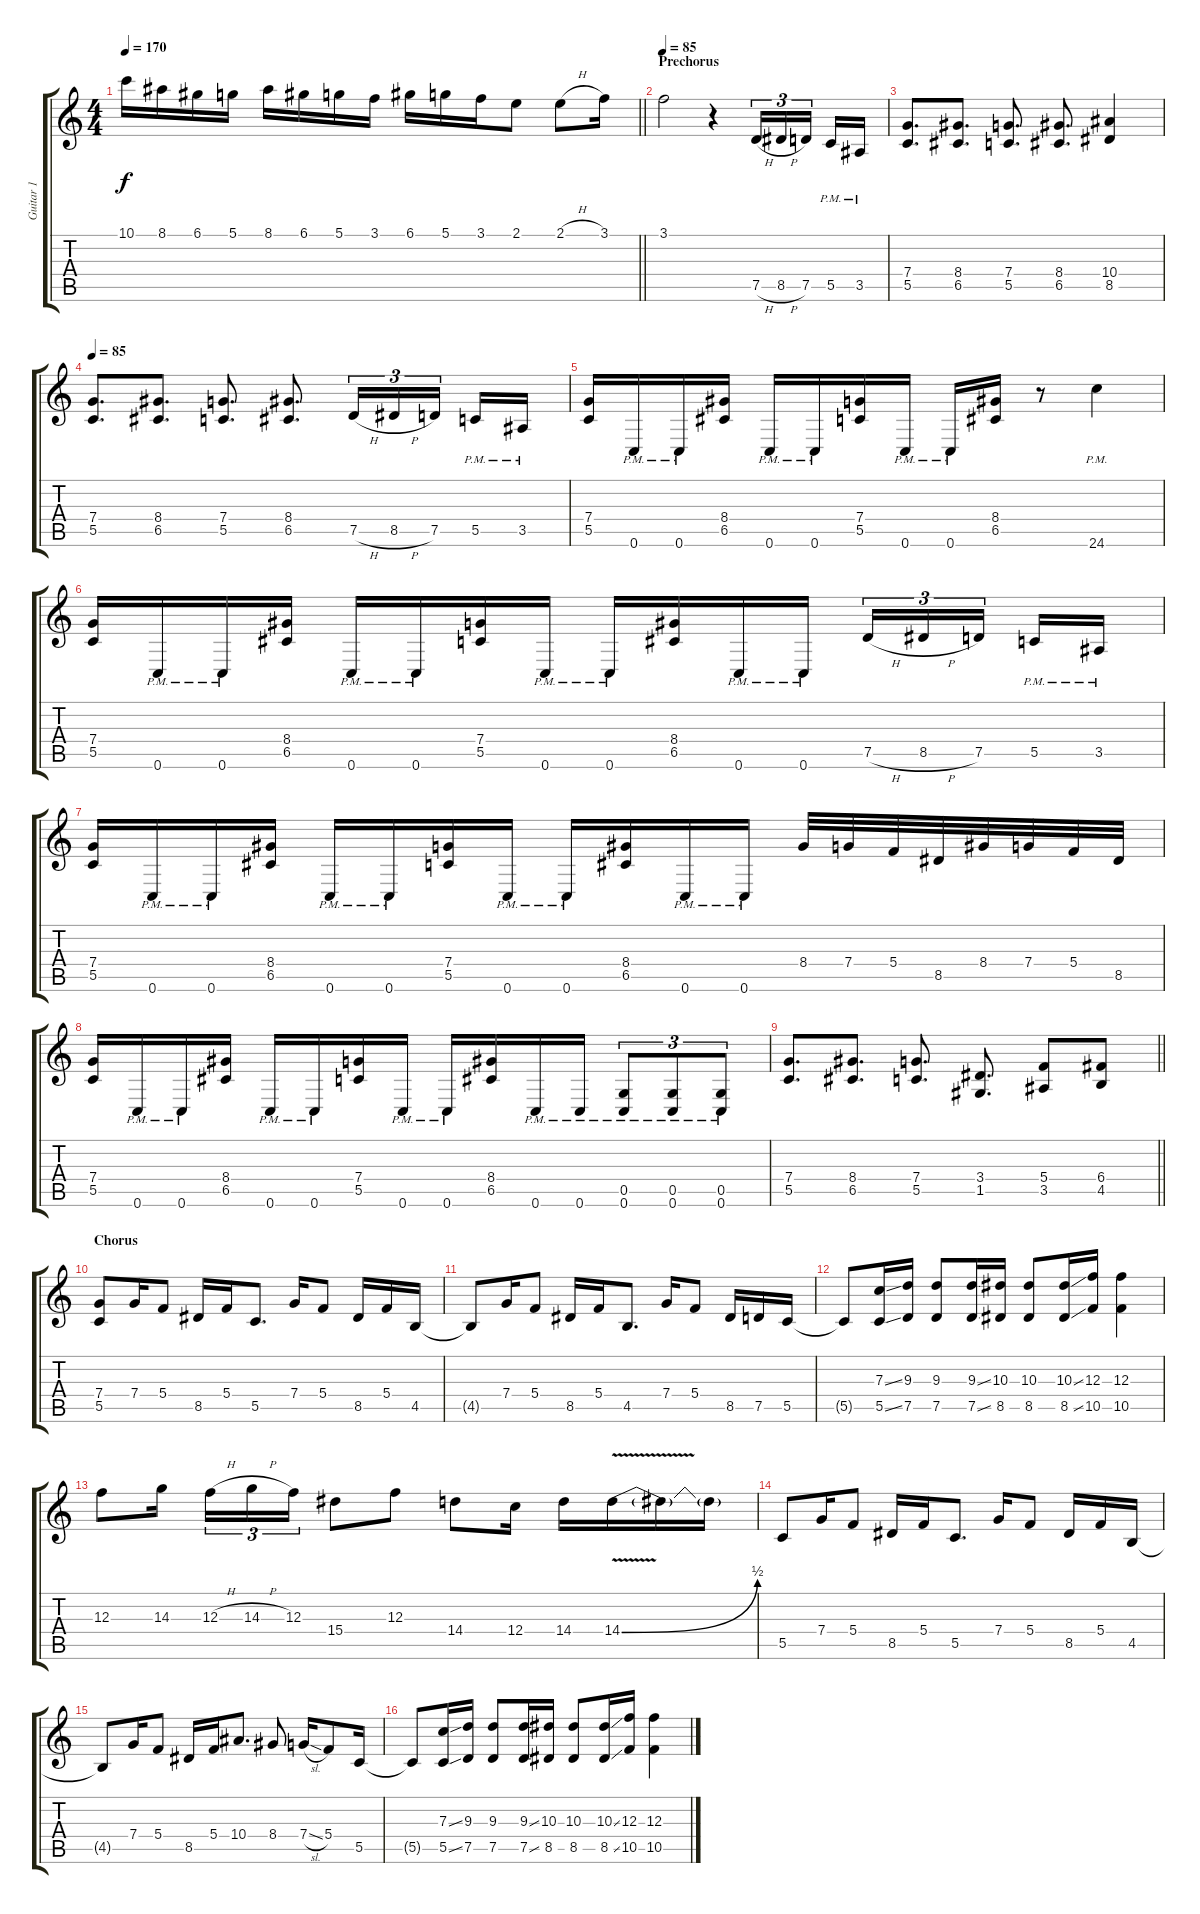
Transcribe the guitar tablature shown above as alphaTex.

\track ("Guitar 1" "Guitar 1") {instrument overdrivenguitar}
\staff {score tabs}
\tuning (D4 A3 F3 C3 G2 C2) {hide}
\ts (4 4)
\tempo 170
\clef g2
\barLineRight lightlight
\ks c
10.1.16{dy f} 8.1.16 6.1.16 5.1.16 8.1.16 6.1.16 5.1.16 3.1.16 6.1.16 5.1.16 3.1.16 2.1.8 2.1{h}.8 3.1.16 |
\section ("" "Prechorus")
\tempo 85
3.1.2 r.4 7.5{h}.16{tu (3 2)} 8.5{h}.16{tu (3 2)} 7.5.16{tu (3 2) beam splitsecondary} 5.5{pm}.16 3.5{pm}.16 |
(7.4 5.5).8{d} (8.4 6.5).8{d} (7.4 5.5).8{d} (8.4 6.5).8{d} (10.4 8.5).4 |
\tempo 85
(7.4 5.5).8{d} (8.4 6.5).8{d} (7.4 5.5).8{d} (8.4 6.5).8{d} 7.5{h}.16{tu (3 2)} 8.5{h}.16{tu (3 2)} 7.5.16{tu (3 2) beam splitsecondary} 5.5{pm}.16 3.5{pm}.16 |
(7.4 5.5).16 0.6{pm}.16 0.6{pm}.16 (8.4 6.5).16 0.6{pm}.16 0.6{pm}.16 (7.4 5.5).16 0.6{pm}.16 0.6{pm}.16 (8.4 6.5).16 r.8 24.6{pm}.4 |
(7.4 5.5).16 0.6{pm}.16 0.6{pm}.16 (8.4 6.5).16 0.6{pm}.16 0.6{pm}.16 (7.4 5.5).16 0.6{pm}.16 0.6{pm}.16 (8.4 6.5).16 0.6{pm}.16 0.6{pm}.16 7.5{h}.16{tu (3 2)} 8.5{h}.16{tu (3 2)} 7.5.16{tu (3 2) beam splitsecondary} 5.5{pm}.16 3.5{pm}.16 |
(7.4 5.5).16 0.6{pm}.16 0.6{pm}.16 (8.4 6.5).16 0.6{pm}.16 0.6{pm}.16 (7.4 5.5).16 0.6{pm}.16 0.6{pm}.16 (8.4 6.5).16 0.6{pm}.16 0.6{pm}.16 8.4.32 7.4.32 5.4.32 8.5.32 8.4.32 7.4.32 5.4.32 8.5.32 |
(7.4 5.5).16 0.6{pm}.16 0.6{pm}.16 (8.4 6.5).16 0.6{pm}.16 0.6{pm}.16 (7.4 5.5).16 0.6{pm}.16 0.6{pm}.16 (8.4 6.5).16 0.6{pm}.16 0.6{pm}.16 (0.5{pm} 0.6{pm}).8{tu (3 2)} (0.5{pm} 0.6{pm}).8{tu (3 2)} (0.5{pm} 0.6{pm}).8{tu (3 2)} |
\barLineRight lightlight
(7.4 5.5).8{d} (8.4 6.5).8{d} (7.4 5.5).8{d} (3.4 1.5).8{d} (5.4 3.5).8 (6.4 4.5).8 |
\section ("" "Chorus")
(7.4 5.5).8 7.4.16 5.4.8 8.5.16 5.4.16 5.5.8{d} 7.4.16 5.4.8 8.5.16 5.4.16 4.5.16 |
4.5{t}.8 7.4.16 5.4.8 8.5.16 5.4.16 4.5.8{d} 7.4.16 5.4.8 8.5.16 7.5.16 5.5.16 |
5.5{t}.8 (7.3{ss} 5.5{ss}).16 (9.3 7.5).16 (9.3 7.5).8 (9.3{ss} 7.5{ss}).16 (10.3 8.5).16 (10.3 8.5).8 (10.3{ss} 8.5{ss}).16 (12.3 10.5).16 (12.3 10.5).4 |
12.3.8 14.3.16{beam splitsecondary} 12.3{h}.16{tu (3 2)} 14.3{h}.16{tu (3 2)} 12.3.16{tu (3 2)} 15.4.8 12.3.8 14.4.8 12.4.16 14.4.16 14.4{be (bend 0 0 60 2) v}.16 14.4{t}.16 14.4{t}.16 |
5.5.8 7.4.16 5.4.8 8.5.16 5.4.16 5.5.8{d} 7.4.16 5.4.8 8.5.16 5.4.16 4.5.16 |
4.5{t}.8 7.4.16 5.4.8 8.5.16 5.4.16 10.4.8{d} 8.4.8 7.4{sl}.16 5.4.8 5.5.16 |
5.5{t}.8 (7.3{ss} 5.5{ss}).16 (9.3 7.5).16 (9.3 7.5).8 (9.3{ss} 7.5{ss}).16 (10.3 8.5).16 (10.3 8.5).8 (10.3{ss} 8.5{ss}).16 (12.3 10.5).16 (12.3 10.5).4
